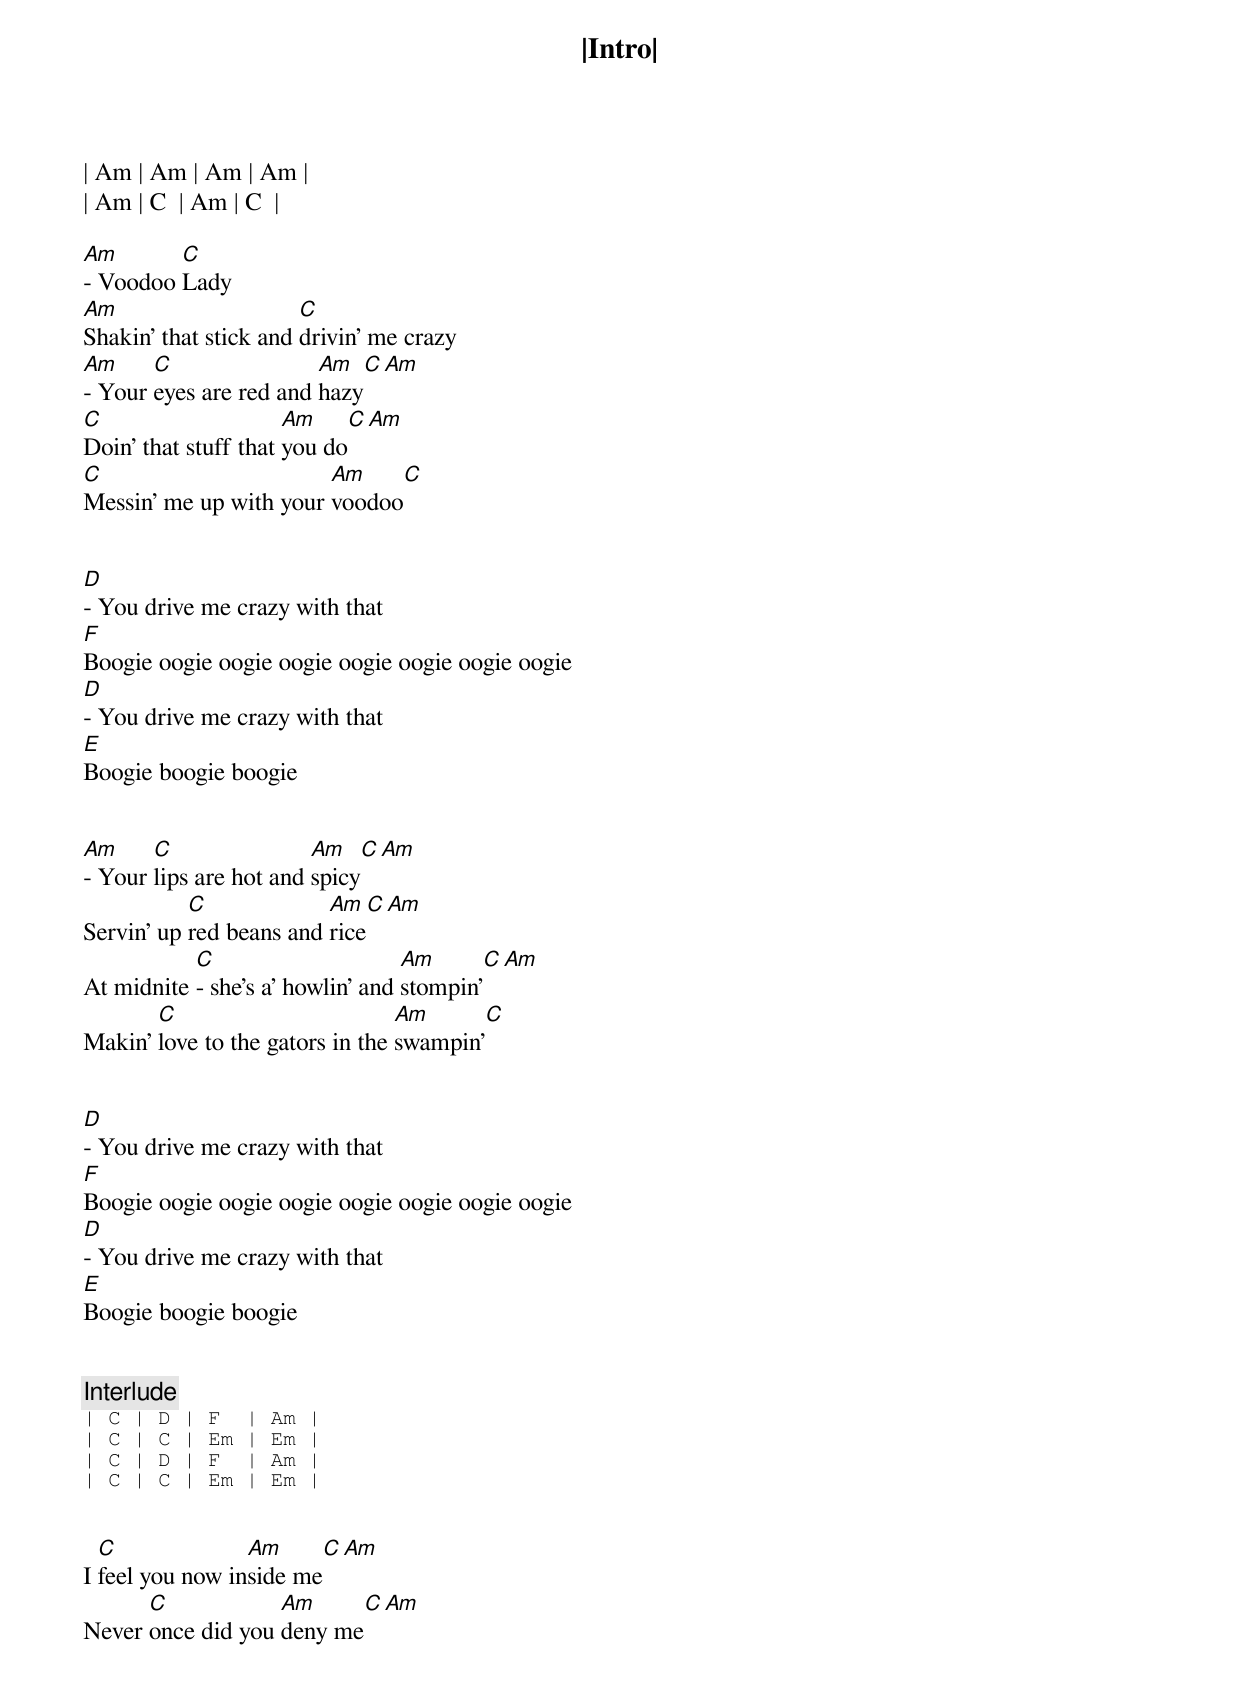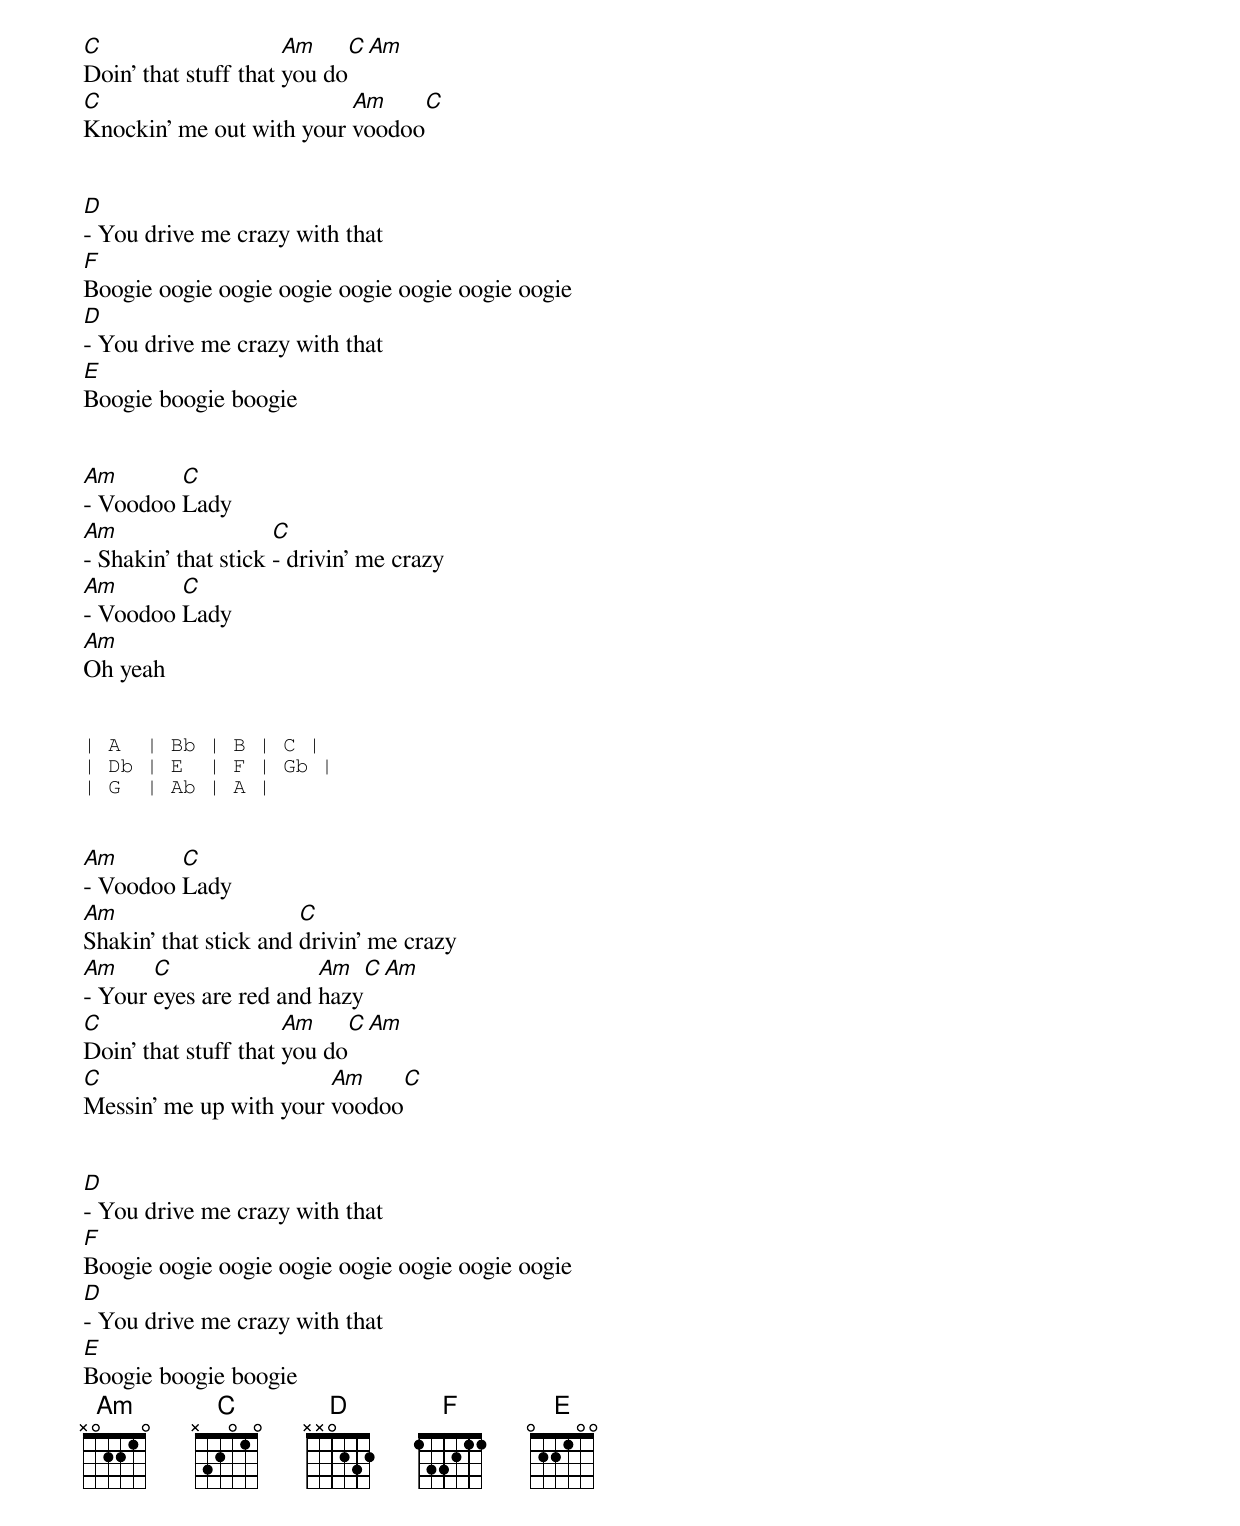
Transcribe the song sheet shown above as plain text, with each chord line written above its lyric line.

|Intro|
| Am | Am | Am | Am |
| Am | C  | Am | C  |

Am       C
- Voodoo Lady
Am                     C
Shakin' that stick and drivin' me crazy
Am     C                Am    C Am
- Your eyes are red and hazy
C                     Am      C Am
Doin' that stuff that you do
C                       Am      C
Messin' me up with your voodoo


D
- You drive me crazy with that
F
Boogie oogie oogie oogie oogie oogie oogie oogie
D
- You drive me crazy with that
E
Boogie boogie boogie


Am     C                Am     C Am
- Your lips are hot and spicy
           C             Am    C Am
Servin' up red beans and rice
           C                      Am       C Am
At midnite - she's a' howlin' and stompin'
       C                         Am          C
Makin' love to the gators in the swampin'


D
- You drive me crazy with that
F
Boogie oogie oogie oogie oogie oogie oogie oogie
D
- You drive me crazy with that
E
Boogie boogie boogie


[Interlude]
| C | D | F  | Am |
| C | C | Em | Em |
| C | D | F  | Am |
| C | C | Em | Em |


  C              Am        C Am
I feel you now inside me
      C            Am       C Am
Never once did you deny me
C                     Am      C Am
Doin' that stuff that you do
C                         Am      C
Knockin' me out with your voodoo


D
- You drive me crazy with that
F
Boogie oogie oogie oogie oogie oogie oogie oogie
D
- You drive me crazy with that
E
Boogie boogie boogie


Am       C
- Voodoo Lady
Am                   C
- Shakin' that stick - drivin' me crazy
Am       C
- Voodoo Lady
Am
Oh yeah


| A  | Bb | B | C |
| Db | E  | F | Gb |
| G  | Ab | A |


Am       C
- Voodoo Lady
Am                     C
Shakin' that stick and drivin' me crazy
Am     C                Am    C Am
- Your eyes are red and hazy
C                     Am      C Am
Doin' that stuff that you do
C                       Am      C
Messin' me up with your voodoo


D
- You drive me crazy with that
F
Boogie oogie oogie oogie oogie oogie oogie oogie
D
- You drive me crazy with that
E
Boogie boogie boogie
